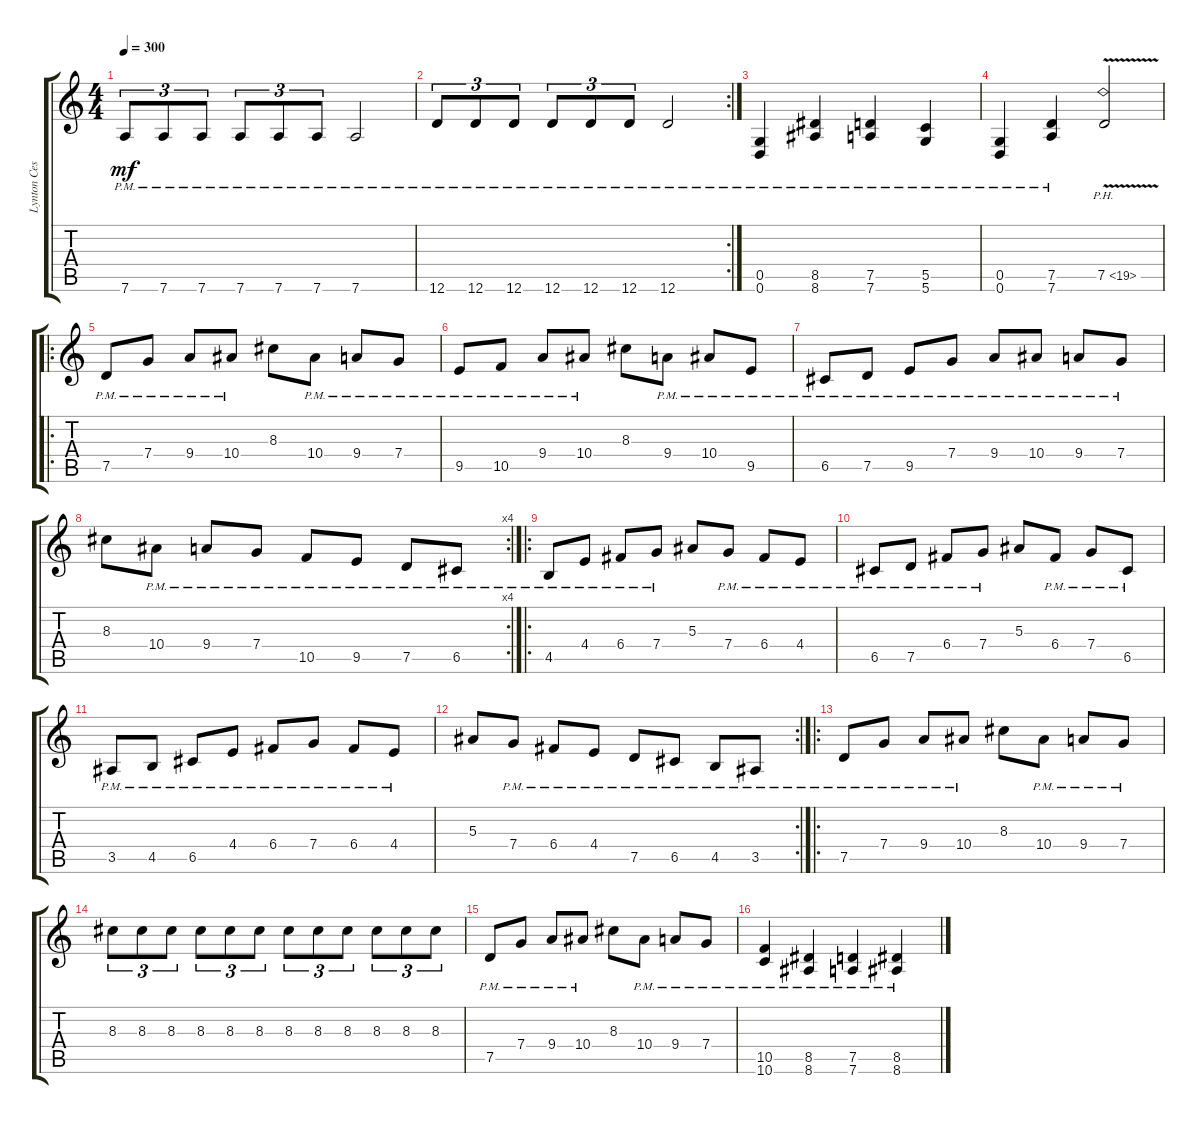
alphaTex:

\track ("Lynton Cessford" "Lynton Ces") {instrument distortionguitar}
\staff {score tabs}
\tuning (D4 A3 F3 C3 G2 D2) {hide}
\ts (4 4)
\tempo 300
\clef g2
\ks c
7.6{pm}.8{tu (3 2) dy mf} 7.6{pm}.8{tu (3 2)} 7.6{pm}.8{tu (3 2)} 7.6{pm}.8{tu (3 2)} 7.6{pm}.8{tu (3 2)} 7.6{pm}.8{tu (3 2)} 7.6{pm}.2 |
\rc 2
12.6{pm}.8{tu (3 2)} 12.6{pm}.8{tu (3 2)} 12.6{pm}.8{tu (3 2)} 12.6{pm}.8{tu (3 2)} 12.6{pm}.8{tu (3 2)} 12.6{pm}.8{tu (3 2)} 12.6{pm}.2 |
(0.5{pm} 0.6{pm}).4 (8.5{pm} 8.6{pm}).4 (7.5{pm} 7.6{pm}).4 (5.5{pm} 5.6{pm}).4 |
(0.5{pm} 0.6{pm}).4 (7.5{pm} 7.6{pm}).4 7.5{ph 12 v}.2 |
\ro
7.5{pm}.8 7.4{pm}.8 9.4{pm}.8 10.4{pm}.8 8.3.8 10.4{pm}.8 9.4{pm}.8 7.4{pm}.8 |
9.5{pm}.8 10.5{pm}.8 9.4{pm}.8 10.4{pm}.8 8.3.8 9.4{pm}.8 10.4{pm}.8 9.5{pm}.8 |
6.5{pm}.8 7.5{pm}.8 9.5{pm}.8 7.4{pm}.8 9.4{pm}.8 10.4{pm}.8 9.4{pm}.8 7.4{pm}.8 |
\rc 4
8.3.8 10.4{pm}.8 9.4{pm}.8 7.4{pm}.8 10.5{pm}.8 9.5{pm}.8 7.5{pm}.8 6.5{pm}.8 |
\ro
4.5{pm}.8 4.4{pm}.8 6.4{pm}.8 7.4{pm}.8 5.3.8 7.4{pm}.8 6.4{pm}.8 4.4{pm}.8 |
6.5{pm}.8 7.5{pm}.8 6.4{pm}.8 7.4{pm}.8 5.3.8 6.4{pm}.8 7.4{pm}.8 6.5{pm}.8 |
3.5{pm}.8 4.5{pm}.8 6.5{pm}.8 4.4{pm}.8 6.4{pm}.8 7.4{pm}.8 6.4{pm}.8 4.4{pm}.8 |
\rc 2
5.3.8 7.4{pm}.8 6.4{pm}.8 4.4{pm}.8 7.5{pm}.8 6.5{pm}.8 4.5{pm}.8 3.5{pm}.8 |
\ro
7.5{pm}.8 7.4{pm}.8 9.4{pm}.8 10.4{pm}.8 8.3.8 10.4{pm}.8 9.4{pm}.8 7.4{pm}.8 |
8.3.8{tu (3 2)} 8.3.8{tu (3 2)} 8.3.8{tu (3 2)} 8.3.8{tu (3 2)} 8.3.8{tu (3 2)} 8.3.8{tu (3 2)} 8.3.8{tu (3 2)} 8.3.8{tu (3 2)} 8.3.8{tu (3 2)} 8.3.8{tu (3 2)} 8.3.8{tu (3 2)} 8.3.8{tu (3 2)} |
7.5{pm}.8 7.4{pm}.8 9.4{pm}.8 10.4{pm}.8 8.3.8 10.4{pm}.8 9.4{pm}.8 7.4{pm}.8 |
(10.5{pm} 10.6{pm}).4 (8.5{pm} 8.6{pm}).4 (7.5{pm} 7.6{pm}).4 (8.5{pm} 8.6{pm}).4
